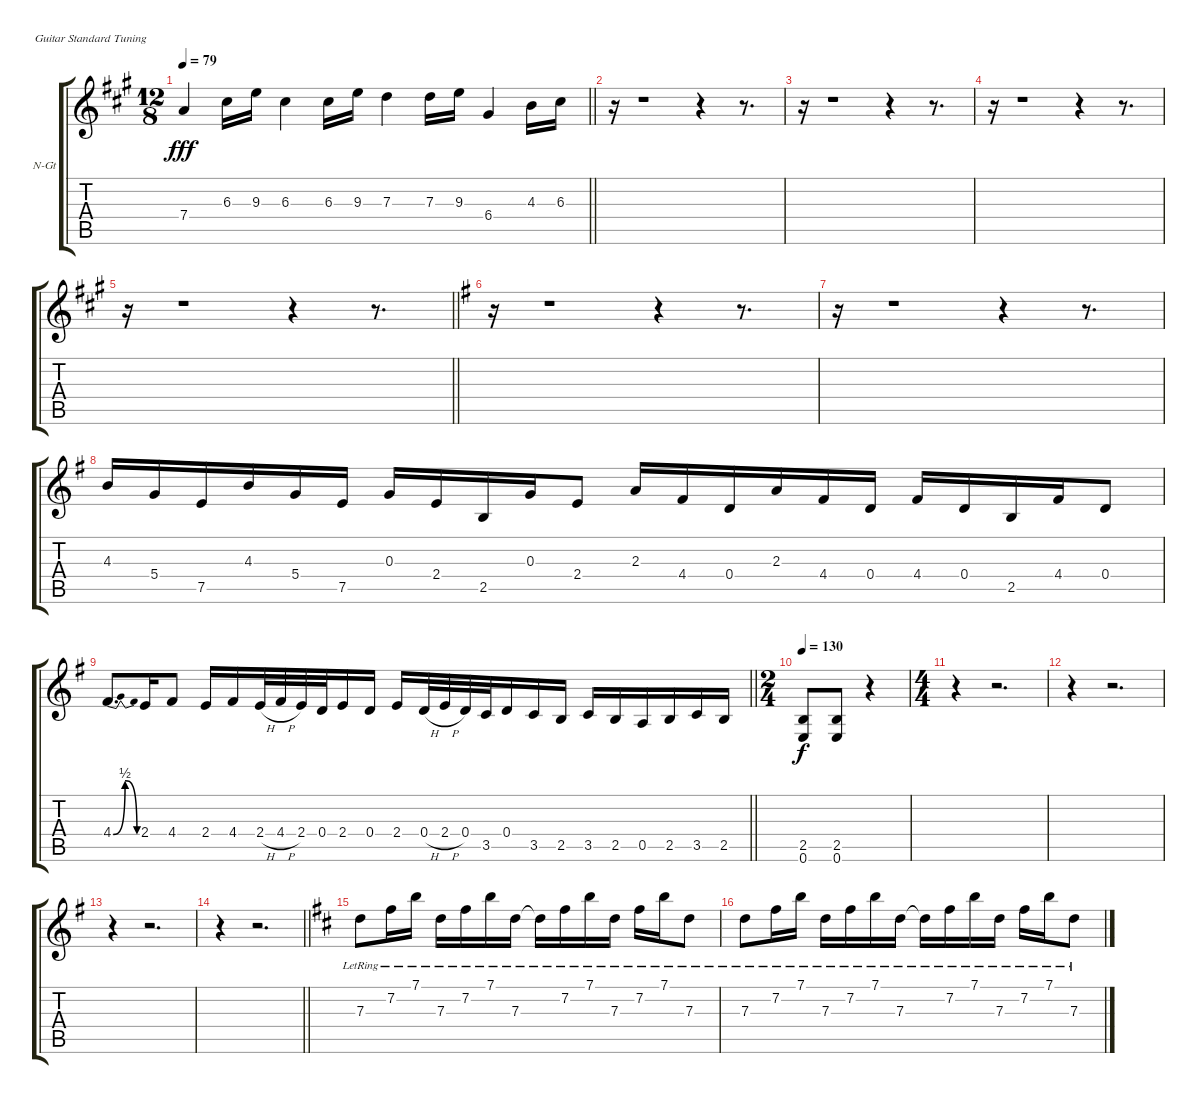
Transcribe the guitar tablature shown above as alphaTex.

\bracketExtendMode groupsimilarinstruments
\firstSystemTrackNameOrientation horizontal
\otherSystemsTrackNameOrientation horizontal
\track ("Extra Guitar" "N-Gt") {instrument acousticguitarnylon}
\staff {score tabs}
\tuning (E4 B3 G3 D3 A2 E2)
\ts (12 8)
\tempo 79
\clef g2
\barLineRight lightlight
\ks f#minor
7.4.4{dy fff} 6.3.16 9.3.16 6.3.4 6.3.16 9.3.16 7.3.4 7.3.16 9.3.16 6.4.4 4.3.16 6.3.16 |
r.16 r.1 r.4 r.8{d} |
r.16 r.1 r.4 r.8{d} |
r.16 r.1 r.4 r.8{d} |
\barLineRight lightlight
r.16 r.1 r.4 r.8{d} |
\ks eminor
r.16 r.1 r.4 r.8{d} |
r.16 r.1 r.4 r.8{d} |
4.3.16 5.4.16 7.5.16 4.3.16 5.4.16 7.5.16 0.3.16 2.4.16 2.5.16 0.3.16 2.4.8 2.3.16 4.4.16 0.4.16 2.3.16 4.4.16 0.4.16 4.4.16 0.4.16 2.5.16 4.4.16 0.4.8 |
\barLineRight lightlight
4.4{be (bendrelease 0 0 30 2 30 2 60 0)}.8{d} 2.4.16 4.4.8 2.4.16 4.4.16 2.4{h}.32 4.4{h}.32 2.4.32 0.4.32 2.4.16 0.4.16 2.4.16 0.4{h}.32 2.4{h}.32 0.4.32 3.5.32 0.4.16 3.5.16 2.5.16 3.5.16 2.5.16 0.5.16 2.5.16 3.5.16 2.5.16 |
\ts (2 4)
\beaming (8 2 2)
\tempo 130
(2.5 0.6).8{dy f} (2.5 0.6).8 r.4 |
\ts (4 4)
\beaming (8 2 2 2 2)
r.4 r.2{d} |
r.4 r.2{d} |
r.4 r.2{d} |
\barLineRight lightlight
r.4 r.2{d} |
\ks bminor
7.3{lr}.8 7.2{lr}.16 7.1{lr}.16 7.3{lr}.16 7.2{lr}.16 7.1{lr}.16 7.3{lr}.16 7.3{lr t}.16 7.2{lr}.16 7.1{lr}.16 7.3{lr}.16 7.2{lr}.16 7.1{lr}.16 7.3{lr}.8 |
7.3{lr}.8 7.2{lr}.16 7.1{lr}.16 7.3{lr}.16 7.2{lr}.16 7.1{lr}.16 7.3{lr}.16 7.3{lr t}.16 7.2{lr}.16 7.1{lr}.16 7.3{lr}.16 7.2{lr}.16 7.1{lr}.16 7.3{lr}.8
